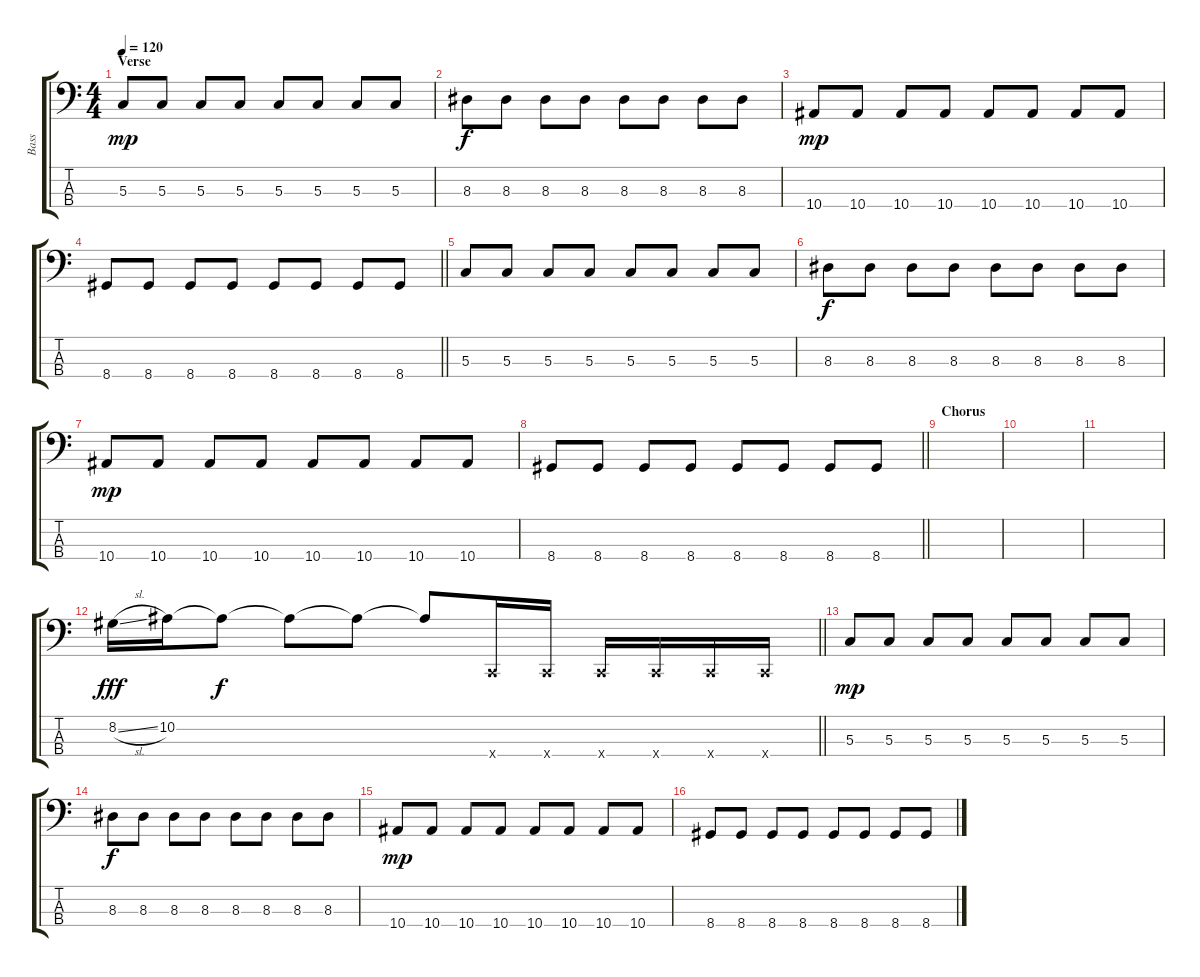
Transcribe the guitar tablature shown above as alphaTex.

\track ("Bass" "Bass") {instrument electricbassfinger}
\staff {score tabs}
\tuning (F2 C2 G1 C1) {hide}
\ts (4 4)
\section ("" "Verse")
\tempo 120
\clef f4
\ks c
5.3.8{dy mp} 5.3.8 5.3.8 5.3.8 5.3.8 5.3.8 5.3.8 5.3.8 |
8.3.8{dy f} 8.3.8 8.3.8 8.3.8 8.3.8 8.3.8 8.3.8 8.3.8 |
10.4.8{dy mp} 10.4.8 10.4.8 10.4.8 10.4.8 10.4.8 10.4.8 10.4.8 |
\barLineRight lightlight
8.4.8 8.4.8 8.4.8 8.4.8 8.4.8 8.4.8 8.4.8 8.4.8 |
5.3.8 5.3.8 5.3.8 5.3.8 5.3.8 5.3.8 5.3.8 5.3.8 |
8.3.8{dy f} 8.3.8 8.3.8 8.3.8 8.3.8 8.3.8 8.3.8 8.3.8 |
10.4.8{dy mp} 10.4.8 10.4.8 10.4.8 10.4.8 10.4.8 10.4.8 10.4.8 |
\barLineRight lightlight
8.4.8 8.4.8 8.4.8 8.4.8 8.4.8 8.4.8 8.4.8 8.4.8 |
\section ("" "Chorus")
|
|
|
\barLineRight lightlight
8.2{sl}.16{dy fff} 10.2.16 10.2{t}.8{dy f} 10.2{t}.8 10.2{t}.8 10.2{t}.8 0.4{x}.16 0.4{x}.16 0.4{x}.16 0.4{x}.16 0.4{x}.16 0.4{x}.16 |
5.3.8{dy mp} 5.3.8 5.3.8 5.3.8 5.3.8 5.3.8 5.3.8 5.3.8 |
8.3.8{dy f} 8.3.8 8.3.8 8.3.8 8.3.8 8.3.8 8.3.8 8.3.8 |
10.4.8{dy mp} 10.4.8 10.4.8 10.4.8 10.4.8 10.4.8 10.4.8 10.4.8 |
8.4.8 8.4.8 8.4.8 8.4.8 8.4.8 8.4.8 8.4.8 8.4.8
